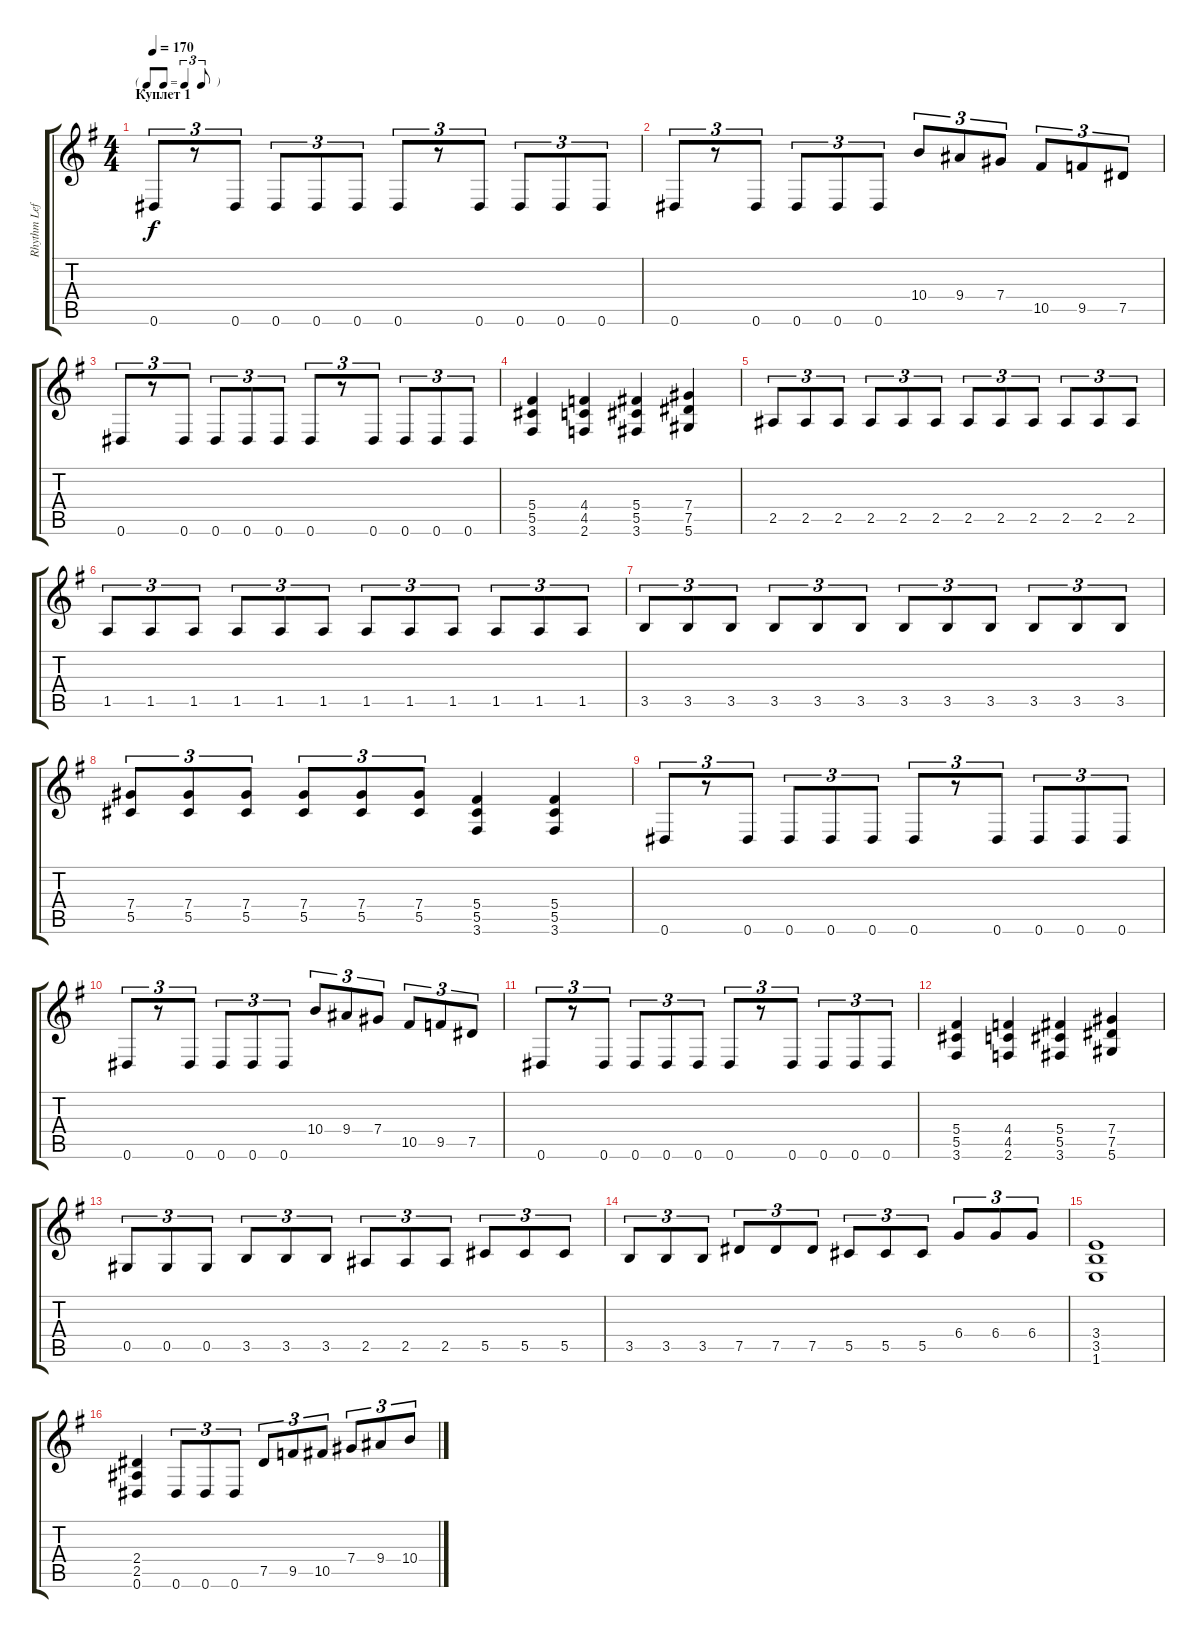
\track ("Rhythm Left" "Rhythm Lef") {instrument distortionguitar}
\staff {score tabs}
\tuning (Eb4 Bb3 Gb3 Db3 Ab2 Eb2) {hide}
\ts (4 4)
\tf triplet8th
\section ("" "Куплет 1")
\tempo 170
\clef g2
\ks eminor
0.6.8{tu (3 2) dy f} r.8{tu (3 2)} 0.6.8{tu (3 2)} 0.6.8{tu (3 2)} 0.6.8{tu (3 2)} 0.6.8{tu (3 2)} 0.6.8{tu (3 2)} r.8{tu (3 2)} 0.6.8{tu (3 2)} 0.6.8{tu (3 2)} 0.6.8{tu (3 2)} 0.6.8{tu (3 2)} |
0.6.8{tu (3 2)} r.8{tu (3 2)} 0.6.8{tu (3 2)} 0.6.8{tu (3 2)} 0.6.8{tu (3 2)} 0.6.8{tu (3 2)} 10.4.8{tu (3 2)} 9.4.8{tu (3 2)} 7.4.8{tu (3 2)} 10.5.8{tu (3 2)} 9.5.8{tu (3 2)} 7.5.8{tu (3 2)} |
0.6.8{tu (3 2)} r.8{tu (3 2)} 0.6.8{tu (3 2)} 0.6.8{tu (3 2)} 0.6.8{tu (3 2)} 0.6.8{tu (3 2)} 0.6.8{tu (3 2)} r.8{tu (3 2)} 0.6.8{tu (3 2)} 0.6.8{tu (3 2)} 0.6.8{tu (3 2)} 0.6.8{tu (3 2)} |
(5.4 5.5 3.6).4 (4.4 4.5 2.6).4 (5.4 5.5 3.6).4 (7.4 7.5 5.6).4 |
2.5.8{tu (3 2)} 2.5.8{tu (3 2)} 2.5.8{tu (3 2)} 2.5.8{tu (3 2)} 2.5.8{tu (3 2)} 2.5.8{tu (3 2)} 2.5.8{tu (3 2)} 2.5.8{tu (3 2)} 2.5.8{tu (3 2)} 2.5.8{tu (3 2)} 2.5.8{tu (3 2)} 2.5.8{tu (3 2)} |
1.5.8{tu (3 2)} 1.5.8{tu (3 2)} 1.5.8{tu (3 2)} 1.5.8{tu (3 2)} 1.5.8{tu (3 2)} 1.5.8{tu (3 2)} 1.5.8{tu (3 2)} 1.5.8{tu (3 2)} 1.5.8{tu (3 2)} 1.5.8{tu (3 2)} 1.5.8{tu (3 2)} 1.5.8{tu (3 2)} |
3.5.8{tu (3 2)} 3.5.8{tu (3 2)} 3.5.8{tu (3 2)} 3.5.8{tu (3 2)} 3.5.8{tu (3 2)} 3.5.8{tu (3 2)} 3.5.8{tu (3 2)} 3.5.8{tu (3 2)} 3.5.8{tu (3 2)} 3.5.8{tu (3 2)} 3.5.8{tu (3 2)} 3.5.8{tu (3 2)} |
(7.4 5.5).8{tu (3 2)} (7.4 5.5).8{tu (3 2)} (7.4 5.5).8{tu (3 2)} (7.4 5.5).8{tu (3 2)} (7.4 5.5).8{tu (3 2)} (7.4 5.5).8{tu (3 2)} (5.4 5.5 3.6).4 (5.4 5.5 3.6).4 |
0.6.8{tu (3 2)} r.8{tu (3 2)} 0.6.8{tu (3 2)} 0.6.8{tu (3 2)} 0.6.8{tu (3 2)} 0.6.8{tu (3 2)} 0.6.8{tu (3 2)} r.8{tu (3 2)} 0.6.8{tu (3 2)} 0.6.8{tu (3 2)} 0.6.8{tu (3 2)} 0.6.8{tu (3 2)} |
0.6.8{tu (3 2)} r.8{tu (3 2)} 0.6.8{tu (3 2)} 0.6.8{tu (3 2)} 0.6.8{tu (3 2)} 0.6.8{tu (3 2)} 10.4.8{tu (3 2)} 9.4.8{tu (3 2)} 7.4.8{tu (3 2)} 10.5.8{tu (3 2)} 9.5.8{tu (3 2)} 7.5.8{tu (3 2)} |
0.6.8{tu (3 2)} r.8{tu (3 2)} 0.6.8{tu (3 2)} 0.6.8{tu (3 2)} 0.6.8{tu (3 2)} 0.6.8{tu (3 2)} 0.6.8{tu (3 2)} r.8{tu (3 2)} 0.6.8{tu (3 2)} 0.6.8{tu (3 2)} 0.6.8{tu (3 2)} 0.6.8{tu (3 2)} |
(5.4 5.5 3.6).4 (4.4 4.5 2.6).4 (5.4 5.5 3.6).4 (7.4 7.5 5.6).4 |
0.5.8{tu (3 2)} 0.5.8{tu (3 2)} 0.5.8{tu (3 2)} 3.5.8{tu (3 2)} 3.5.8{tu (3 2)} 3.5.8{tu (3 2)} 2.5.8{tu (3 2)} 2.5.8{tu (3 2)} 2.5.8{tu (3 2)} 5.5.8{tu (3 2)} 5.5.8{tu (3 2)} 5.5.8{tu (3 2)} |
3.5.8{tu (3 2)} 3.5.8{tu (3 2)} 3.5.8{tu (3 2)} 7.5.8{tu (3 2)} 7.5.8{tu (3 2)} 7.5.8{tu (3 2)} 5.5.8{tu (3 2)} 5.5.8{tu (3 2)} 5.5.8{tu (3 2)} 6.4.8{tu (3 2)} 6.4.8{tu (3 2)} 6.4.8{tu (3 2)} |
(3.4 3.5 1.6).1 |
(2.4 2.5 0.6).4 0.6.8{tu (3 2)} 0.6.8{tu (3 2)} 0.6.8{tu (3 2)} 7.5.8{tu (3 2)} 9.5.8{tu (3 2)} 10.5.8{tu (3 2)} 7.4.8{tu (3 2)} 9.4.8{tu (3 2)} 10.4.8{tu (3 2)}
